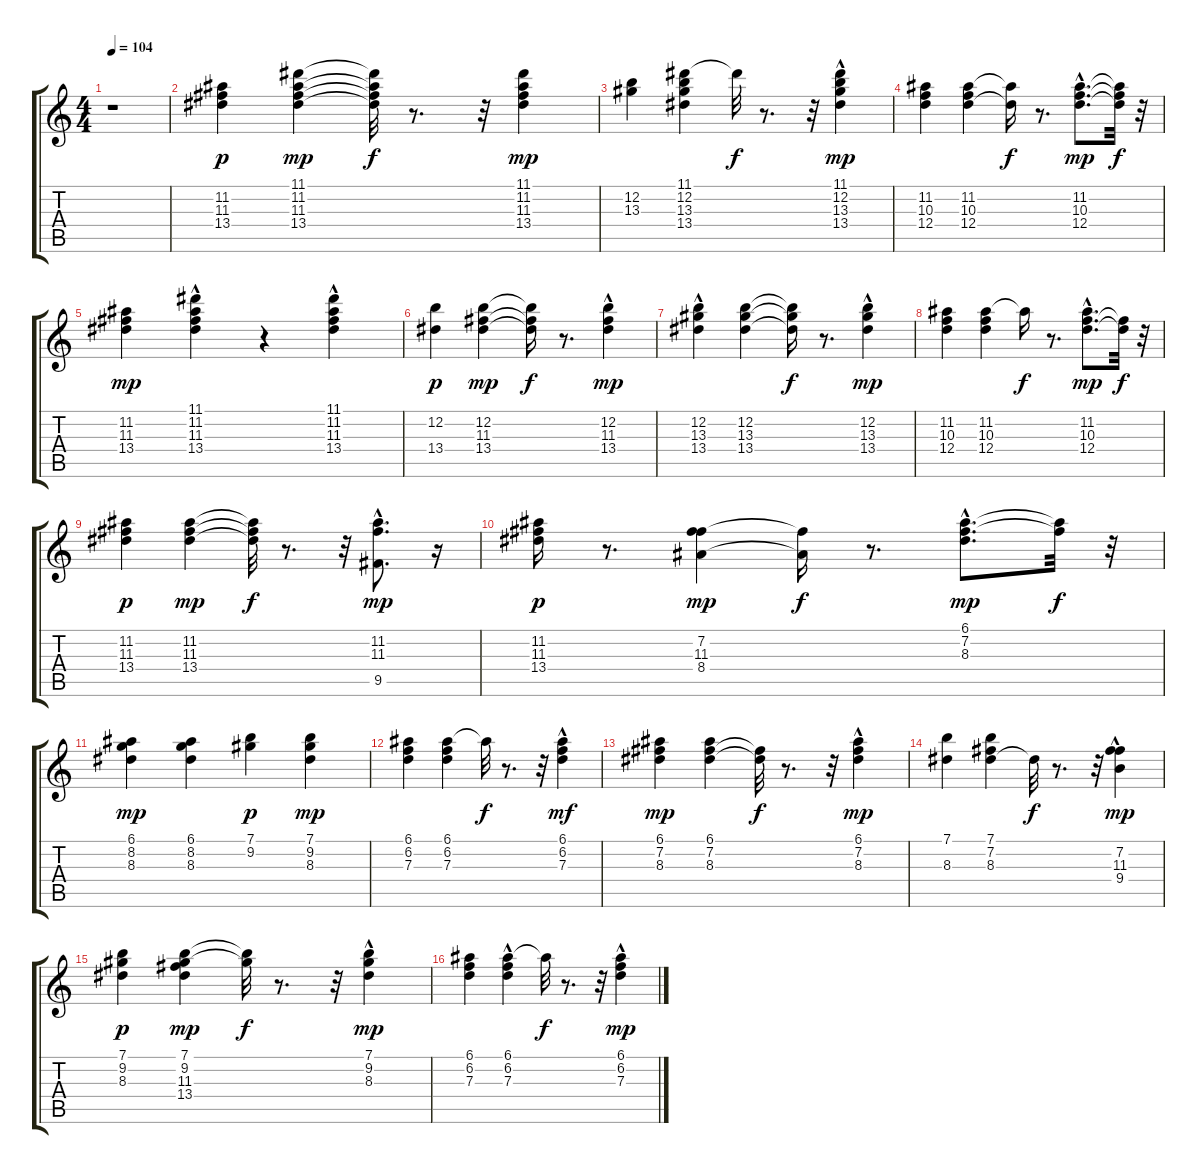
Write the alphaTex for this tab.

\track "" {instrument acousticguitarsteel}
\staff {score tabs}
\tuning (E4 B3 G3 D3 A2 E2) {hide}
\ts (4 4)
\tempo 104
\clef g2
\ks c
r.1{dy p instrument acousticguitarsteel} |
(11.2 11.3 13.4).4 (11.1 11.2 11.3 13.4).4{dy mp} (11.1{t} 11.2{t} 11.3{t} 13.4{t}).32{dy f} r.8{d} r.32 (11.1 11.2 11.3 13.4).4{dy mp} |
(12.2 13.3).4 (11.1 12.2 13.3 13.4).4 11.1{t}.32{dy f} r.8{d} r.32 (11.1{hac} 12.2 13.3 13.4).4{dy mp} |
(11.2 10.3 12.4).4 (11.2 10.3 12.4).4 (11.2{t} 12.4{t}).16{dy f} r.8{d} (11.2{hac} 10.3{hac} 12.4{hac}).8{d dy mp} (11.2{t} 10.3{t} 12.4{t}).32{dy f} r.32 |
(11.2 11.3 13.4).4{dy mp} (11.1 11.2{hac} 11.3{hac} 13.4).4 r.4 (11.1 11.2{hac} 11.3 13.4{hac}).4 |
(12.2 13.4).4{dy p} (12.2 11.3 13.4).4{dy mp} (12.2{t} 11.3{t} 13.4{t}).16{dy f} r.8{d} (12.2{hac} 11.3 13.4{hac}).4{dy mp} |
(12.2 13.3 13.4{hac}).4 (12.2 13.3 13.4).4 (12.2{t} 13.3{t} 13.4{t}).16{dy f} r.8{d} (12.2{hac} 13.3 13.4).4{dy mp} |
(11.2 10.3 12.4).4 (11.2 10.3 12.4).4 11.2{t}.16{dy f} r.8{d} (11.2 10.3{hac} 12.4{hac}).8{d dy mp} (10.3{t} 12.4{t}).32{dy f} r.32 |
(11.2 11.3 13.4).4{dy p} (11.2 11.3 13.4).4{dy mp} (11.2{t} 11.3{t} 13.4{t}).32{dy f} r.8{d} r.32 (11.2{hac} 11.3{hac} 9.5{hac}).8{d dy mp} r.16 |
(11.2 11.3 13.4).16{dy p} r.8{d} (7.2 11.3 8.4).4{dy mp} (11.3{t} 8.4{t}).16{dy f} r.8{d} (6.1{hac} 7.2{hac} 8.3{hac}).8{d dy mp} (6.1{t} 7.2{t}).32{dy f} r.32 |
(6.1 8.2 8.3).4{dy mp} (6.1 8.2 8.3).4 (7.1 9.2).4{dy p} (7.1 9.2 8.3).4{dy mp} |
(6.1 6.2 7.3).4 (6.1 6.2 7.3).4 6.1{t}.32{dy f} r.8{d} r.32 (6.1{hac} 6.2 7.3{hac}).4{dy mf} |
(6.1 7.2 8.3).4{dy mp} (6.1 7.2 8.3).4 (7.2{t} 8.3{t}).32{dy f} r.8{d} r.32 (6.1{hac} 7.2 8.3).4{dy mp} |
(7.1 8.3).4 (7.1 7.2 8.3).4 8.3{t}.32{dy f} r.8{d} r.32 (7.2 11.3{hac} 9.4{hac}).4{dy mp} |
(7.1 9.2 8.3).4{dy p} (7.1 9.2 11.3 13.4).4{dy mp} (7.1{t} 9.2{t}).32{dy f} r.8{d} r.32 (7.1{hac} 9.2 8.3).4{dy mp} |
(6.1 6.2 7.3).4 (6.1 6.2{hac} 7.3{hac}).4 6.1{t}.32{dy f} r.8{d} r.32 (6.1 6.2 7.3{hac}).4{dy mp}
